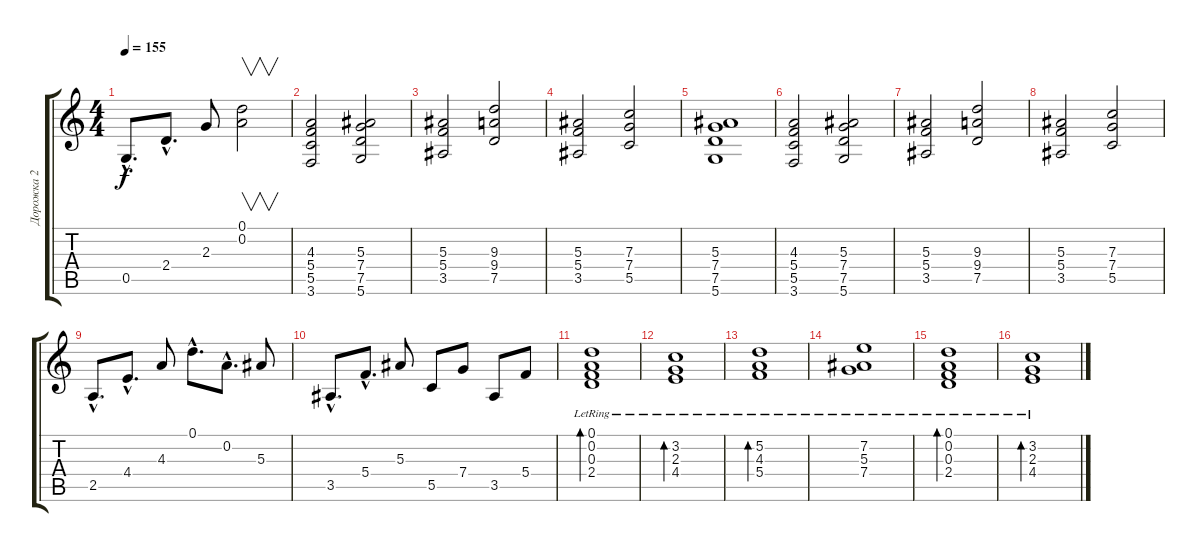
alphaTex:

\track ("Дорожка 2" "Дорожка 2") {instrument distortionguitar}
\staff {score tabs}
\tuning (D4 A3 F3 C3 G2 D2) {hide}
\ts (4 4)
\tempo 155
\clef g2
\ks c
0.5{hac}.8{d dy f} 2.4{hac}.8{d} 2.3.8 (0.1 0.2).2{v} |
(4.3 5.4 5.5 3.6).2 (5.3 7.4 7.5 5.6).2 |
(5.3 5.4 3.5).2 (9.3 9.4 7.5).2 |
(5.3 5.4 3.5).2 (7.3 7.4 5.5).2 |
(5.3 7.4 7.5 5.6).1 |
(4.3 5.4 5.5 3.6).2 (5.3 7.4 7.5 5.6).2 |
(5.3 5.4 3.5).2 (9.3 9.4 7.5).2 |
(5.3 5.4 3.5).2 (7.3 7.4 5.5).2 |
2.5{hac}.8{d} 4.4{hac}.8{d} 4.3.8 0.1{hac}.8{d} 0.2{hac}.8{d} 5.3.8 |
3.5{hac}.8{d} 5.4{hac}.8{d} 5.3.8 5.5.8 7.4.8 3.5.8 5.4.8 |
(0.1 0.2 0.3 2.4{lr}).1{bd 120 instrument acousticguitarnylon} |
(3.2 2.3 4.4{lr}).1{bd 120} |
(5.2 4.3 5.4{lr}).1{bd 120} |
(7.2 5.3 7.4{lr}).1 |
(0.1 0.2 0.3 2.4{lr}).1{bd 120 instrument acousticguitarnylon} |
(3.2 2.3 4.4{lr}).1{bd 120}
